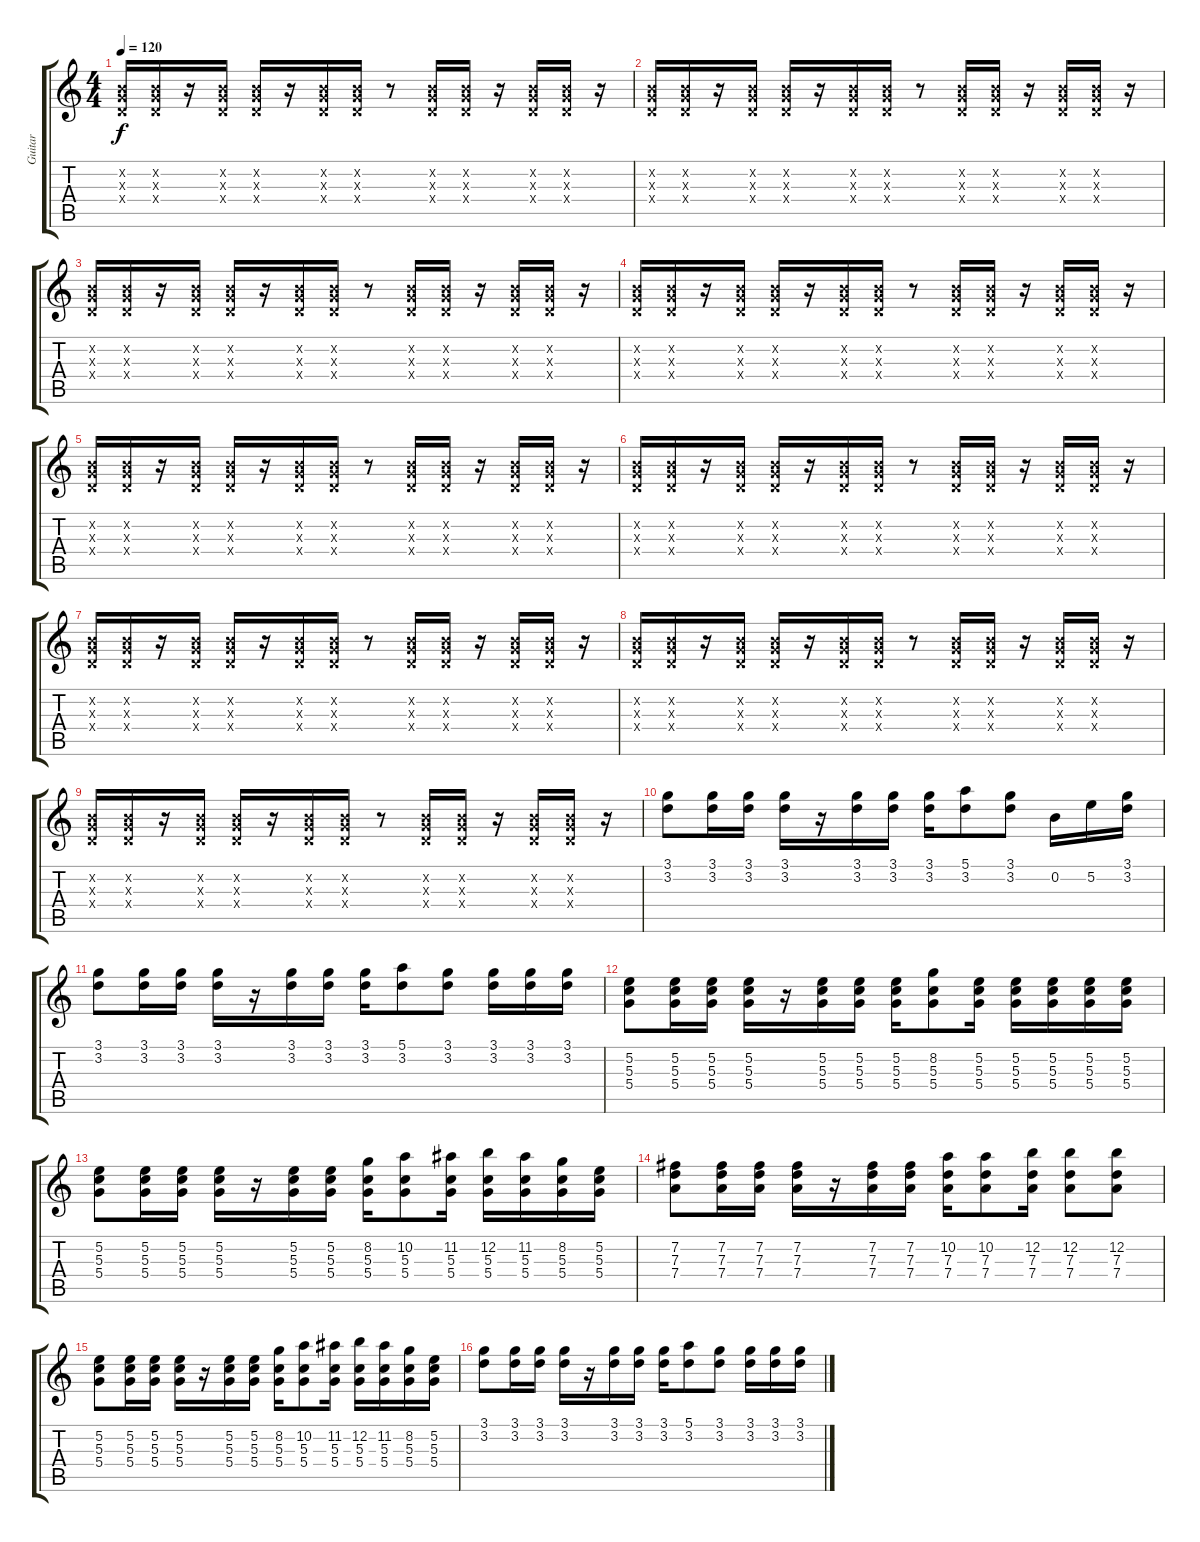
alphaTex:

\track ("Guitar" "Guitar") {instrument overdrivenguitar}
\staff {score tabs}
\tuning (E4 B3 G3 D3 A2 E2) {hide}
\ts (4 4)
\tempo 120
\clef g2
\ks c
(0.2{x} 0.3{x} 0.4{x}).16{dy f} (0.2{x} 0.3{x} 0.4{x}).16 r.16 (0.2{x} 0.3{x} 0.4{x}).16 (0.2{x} 0.3{x} 0.4{x}).16 r.16 (0.2{x} 0.3{x} 0.4{x}).16 (0.2{x} 0.3{x} 0.4{x}).16 r.8 (0.2{x} 0.3{x} 0.4{x}).16 (0.2{x} 0.3{x} 0.4{x}).16 r.16 (0.2{x} 0.3{x} 0.4{x}).16 (0.2{x} 0.3{x} 0.4{x}).16 r.16 |
(0.2{x} 0.3{x} 0.4{x}).16 (0.2{x} 0.3{x} 0.4{x}).16 r.16 (0.2{x} 0.3{x} 0.4{x}).16 (0.2{x} 0.3{x} 0.4{x}).16 r.16 (0.2{x} 0.3{x} 0.4{x}).16 (0.2{x} 0.3{x} 0.4{x}).16 r.8 (0.2{x} 0.3{x} 0.4{x}).16 (0.2{x} 0.3{x} 0.4{x}).16 r.16 (0.2{x} 0.3{x} 0.4{x}).16 (0.2{x} 0.3{x} 0.4{x}).16 r.16 |
(0.2{x} 0.3{x} 0.4{x}).16 (0.2{x} 0.3{x} 0.4{x}).16 r.16 (0.2{x} 0.3{x} 0.4{x}).16 (0.2{x} 0.3{x} 0.4{x}).16 r.16 (0.2{x} 0.3{x} 0.4{x}).16 (0.2{x} 0.3{x} 0.4{x}).16 r.8 (0.2{x} 0.3{x} 0.4{x}).16 (0.2{x} 0.3{x} 0.4{x}).16 r.16 (0.2{x} 0.3{x} 0.4{x}).16 (0.2{x} 0.3{x} 0.4{x}).16 r.16 |
(0.2{x} 0.3{x} 0.4{x}).16 (0.2{x} 0.3{x} 0.4{x}).16 r.16 (0.2{x} 0.3{x} 0.4{x}).16 (0.2{x} 0.3{x} 0.4{x}).16 r.16 (0.2{x} 0.3{x} 0.4{x}).16 (0.2{x} 0.3{x} 0.4{x}).16 r.8 (0.2{x} 0.3{x} 0.4{x}).16 (0.2{x} 0.3{x} 0.4{x}).16 r.16 (0.2{x} 0.3{x} 0.4{x}).16 (0.2{x} 0.3{x} 0.4{x}).16 r.16 |
(0.2{x} 0.3{x} 0.4{x}).16 (0.2{x} 0.3{x} 0.4{x}).16 r.16 (0.2{x} 0.3{x} 0.4{x}).16 (0.2{x} 0.3{x} 0.4{x}).16 r.16 (0.2{x} 0.3{x} 0.4{x}).16 (0.2{x} 0.3{x} 0.4{x}).16 r.8 (0.2{x} 0.3{x} 0.4{x}).16 (0.2{x} 0.3{x} 0.4{x}).16 r.16 (0.2{x} 0.3{x} 0.4{x}).16 (0.2{x} 0.3{x} 0.4{x}).16 r.16 |
(0.2{x} 0.3{x} 0.4{x}).16 (0.2{x} 0.3{x} 0.4{x}).16 r.16 (0.2{x} 0.3{x} 0.4{x}).16 (0.2{x} 0.3{x} 0.4{x}).16 r.16 (0.2{x} 0.3{x} 0.4{x}).16 (0.2{x} 0.3{x} 0.4{x}).16 r.8 (0.2{x} 0.3{x} 0.4{x}).16 (0.2{x} 0.3{x} 0.4{x}).16 r.16 (0.2{x} 0.3{x} 0.4{x}).16 (0.2{x} 0.3{x} 0.4{x}).16 r.16 |
(0.2{x} 0.3{x} 0.4{x}).16 (0.2{x} 0.3{x} 0.4{x}).16 r.16 (0.2{x} 0.3{x} 0.4{x}).16 (0.2{x} 0.3{x} 0.4{x}).16 r.16 (0.2{x} 0.3{x} 0.4{x}).16 (0.2{x} 0.3{x} 0.4{x}).16 r.8 (0.2{x} 0.3{x} 0.4{x}).16 (0.2{x} 0.3{x} 0.4{x}).16 r.16 (0.2{x} 0.3{x} 0.4{x}).16 (0.2{x} 0.3{x} 0.4{x}).16 r.16 |
(0.2{x} 0.3{x} 0.4{x}).16 (0.2{x} 0.3{x} 0.4{x}).16 r.16 (0.2{x} 0.3{x} 0.4{x}).16 (0.2{x} 0.3{x} 0.4{x}).16 r.16 (0.2{x} 0.3{x} 0.4{x}).16 (0.2{x} 0.3{x} 0.4{x}).16 r.8 (0.2{x} 0.3{x} 0.4{x}).16 (0.2{x} 0.3{x} 0.4{x}).16 r.16 (0.2{x} 0.3{x} 0.4{x}).16 (0.2{x} 0.3{x} 0.4{x}).16 r.16 |
(0.2{x} 0.3{x} 0.4{x}).16 (0.2{x} 0.3{x} 0.4{x}).16 r.16 (0.2{x} 0.3{x} 0.4{x}).16 (0.2{x} 0.3{x} 0.4{x}).16 r.16 (0.2{x} 0.3{x} 0.4{x}).16 (0.2{x} 0.3{x} 0.4{x}).16 r.8 (0.2{x} 0.3{x} 0.4{x}).16 (0.2{x} 0.3{x} 0.4{x}).16 r.16 (0.2{x} 0.3{x} 0.4{x}).16 (0.2{x} 0.3{x} 0.4{x}).16 r.16 |
(3.1 3.2).8 (3.1 3.2).16 (3.1 3.2).16 (3.1 3.2).16 r.16 (3.1 3.2).16 (3.1 3.2).16 (3.1 3.2).16 (5.1 3.2).8 (3.1 3.2).8 0.2.16 5.2.16 (3.1 3.2).16 |
(3.1 3.2).8 (3.1 3.2).16 (3.1 3.2).16 (3.1 3.2).16 r.16 (3.1 3.2).16 (3.1 3.2).16 (3.1 3.2).16 (5.1 3.2).8 (3.1 3.2).8 (3.1 3.2).16 (3.1 3.2).16 (3.1 3.2).16 |
(5.2 5.3 5.4).8 (5.2 5.3 5.4).16 (5.2 5.3 5.4).16 (5.2 5.3 5.4).16 r.16 (5.2 5.3 5.4).16 (5.2 5.3 5.4).16 (5.2 5.3 5.4).16 (8.2 5.3 5.4).8 (5.2 5.3 5.4).16 (5.2 5.3 5.4).16 (5.2 5.3 5.4).16 (5.2 5.3 5.4).16 (5.2 5.3 5.4).16 |
(5.2 5.3 5.4).8 (5.2 5.3 5.4).16 (5.2 5.3 5.4).16 (5.2 5.3 5.4).16 r.16 (5.2 5.3 5.4).16 (5.2 5.3 5.4).16 (8.2 5.3 5.4).16 (10.2 5.3 5.4).8 (11.2 5.3 5.4).16 (12.2 5.3 5.4).16 (11.2 5.3 5.4).16 (8.2 5.3 5.4).16 (5.2 5.3 5.4).16 |
(7.2 7.3 7.4).8 (7.2 7.3 7.4).16 (7.2 7.3 7.4).16 (7.2 7.3 7.4).16 r.16 (7.2 7.3 7.4).16 (7.2 7.3 7.4).16 (10.2 7.3 7.4).16 (10.2 7.3 7.4).8 (12.2 7.3 7.4).16 (12.2 7.3 7.4).8 (12.2 7.3 7.4).8 |
(5.2 5.3 5.4).8 (5.2 5.3 5.4).16 (5.2 5.3 5.4).16 (5.2 5.3 5.4).16 r.16 (5.2 5.3 5.4).16 (5.2 5.3 5.4).16 (8.2 5.3 5.4).16 (10.2 5.3 5.4).8 (11.2 5.3 5.4).16 (12.2 5.3 5.4).16 (11.2 5.3 5.4).16 (8.2 5.3 5.4).16 (5.2 5.3 5.4).16 |
(3.1 3.2).8 (3.1 3.2).16 (3.1 3.2).16 (3.1 3.2).16 r.16 (3.1 3.2).16 (3.1 3.2).16 (3.1 3.2).16 (5.1 3.2).8 (3.1 3.2).8 (3.1 3.2).16 (3.1 3.2).16 (3.1 3.2).16
